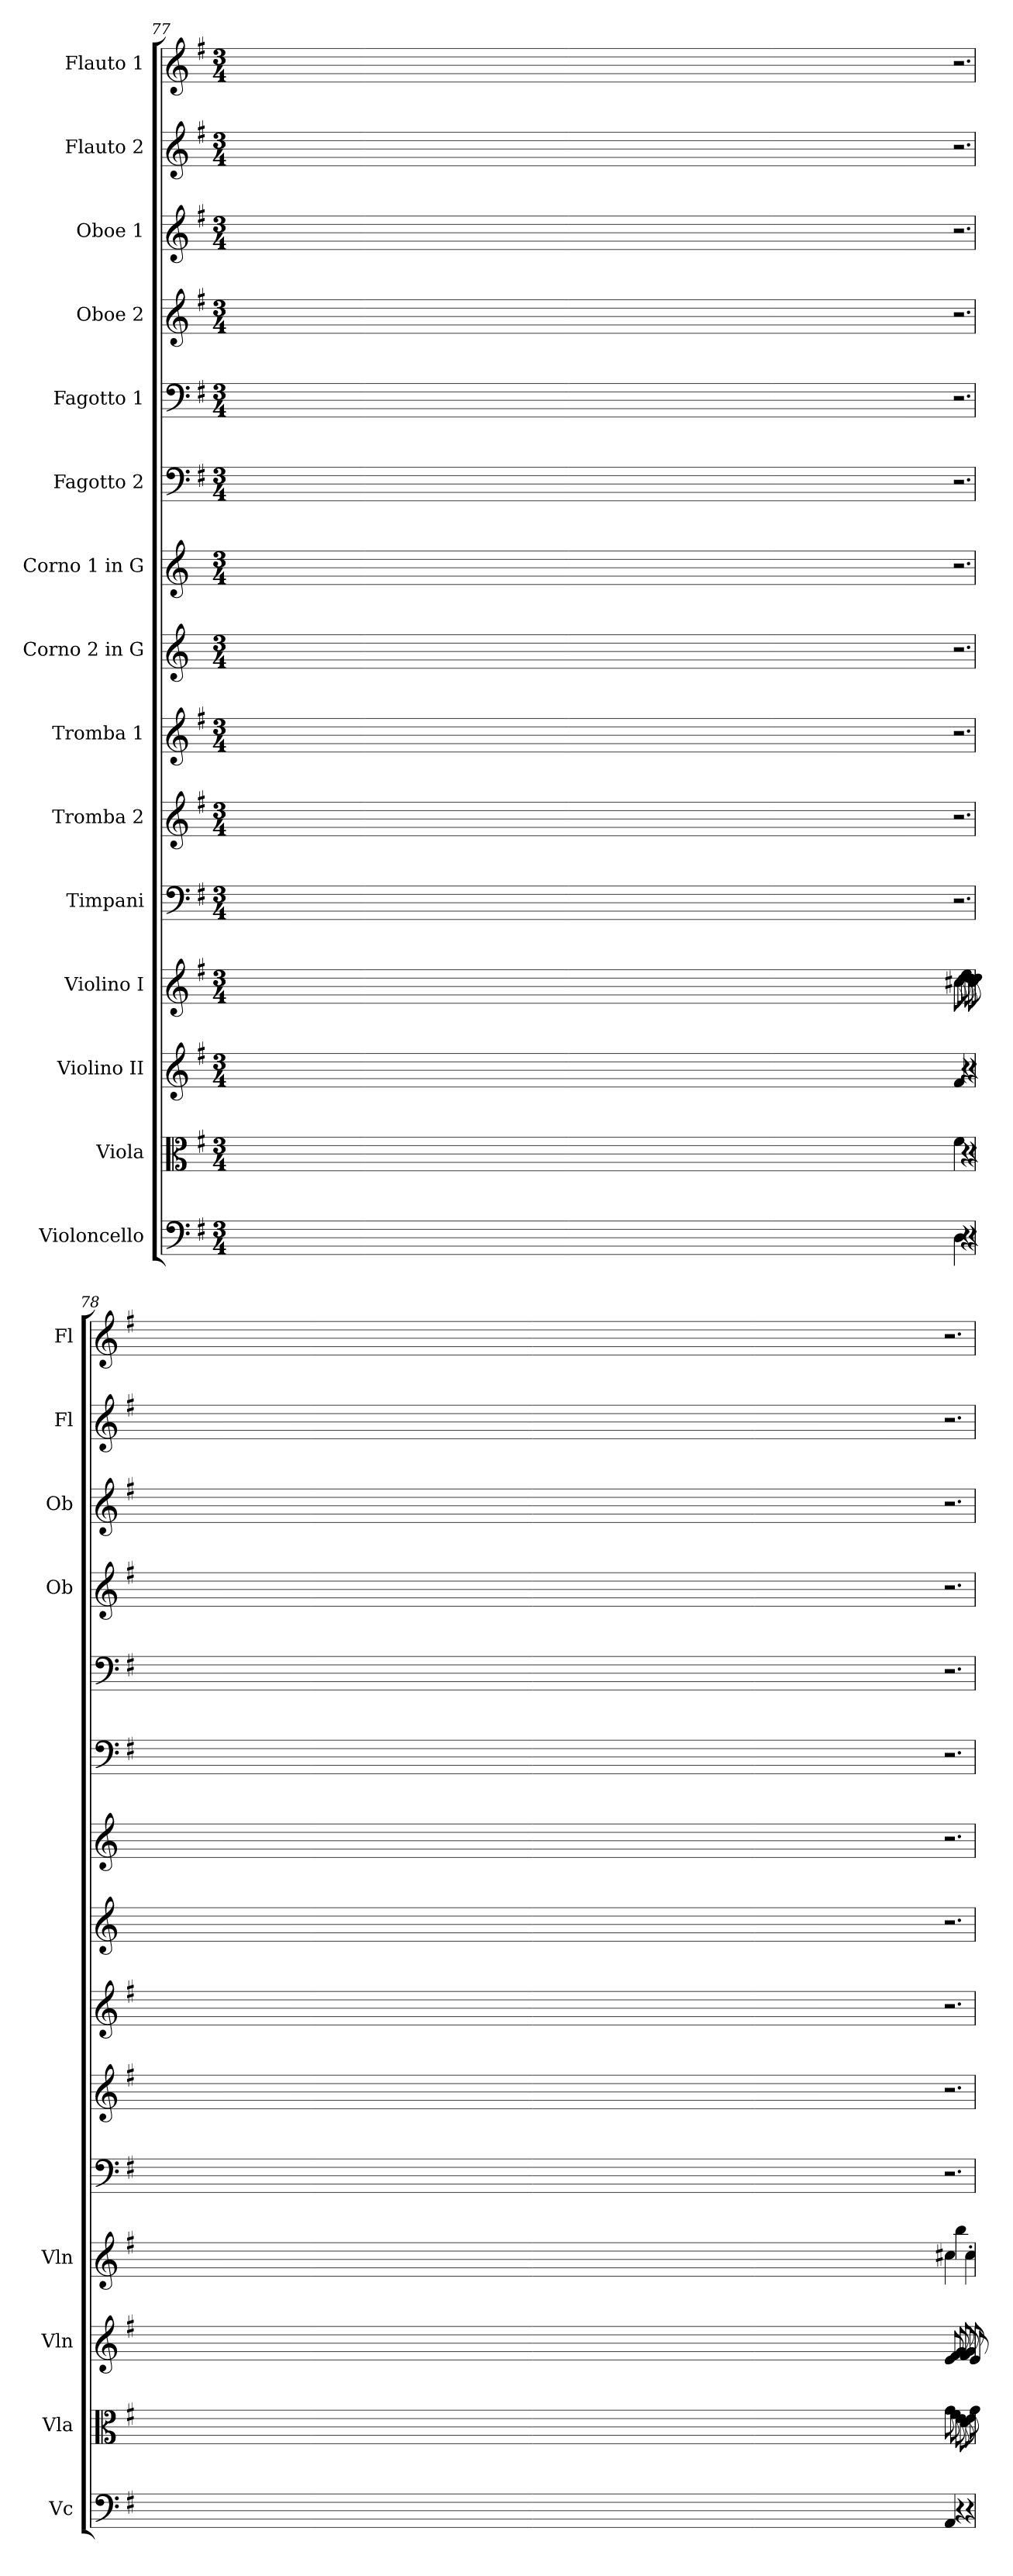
**kern	**kern	**kern	**kern	**kern	**kern	**kern	**kern	**kern	**kern	**kern	**kern	**kern	**kern	**kern
*part15	*part14	*part13	*part12	*part11	*part10	*part9	*part8	*part7	*part6	*part5	*part4	*part3	*part2	*part1
*staff15	*staff14	*staff13	*staff12	*staff11	*staff10	*staff9	*staff8	*staff7	*staff6	*staff5	*staff4	*staff3	*staff2	*staff1
*I"Violoncello	*I"Viola	*I"Violino II	*I"Violino I	*I"Timpani	*I"Tromba 2	*I"Tromba 1	*I"Corno 2 in G	*I"Corno 1 in G	*I"Fagotto 2	*I"Fagotto 1	*I"Oboe 2	*I"Oboe 1	*I"Flauto 2	*I"Flauto 1
*I'Vc	*I'Vla	*I'Vln	*I'Vln	*	*	*	*	*	*	*	*I'Ob	*I'Ob	*I'Fl	*I'Fl
*clefF4	*clefC3	*clefG2	*clefG2	*clefF4	*clefG2	*clefG2	*clefG2	*clefG2	*clefF4	*clefF4	*clefG2	*clefG2	*clefG2	*clefG2
*	*	*	*	*	*ITrd1c2	*ITrd1c2	*ITrd-4c-7	*ITrd-4c-7	*	*	*	*	*	*
*k[f#]	*k[f#]	*k[f#]	*k[f#]	*k[f#]	*k[b-]	*k[b-]	*k[f#]	*k[f#]	*k[f#]	*k[f#]	*k[f#]	*k[f#]	*k[f#]	*k[f#]
*G:	*G:	*G:	*G:	*G:	*F:	*F:	*G:	*G:	*G:	*G:	*G:	*G:	*G:	*G:
*M3/4	*M3/4	*M3/4	*M3/4	*M3/4	*M3/4	*M3/4	*M3/4	*M3/4	*M3/4	*M3/4	*M3/4	*M3/4	*M3/4	*M3/4
=77	=77	=77	=77	=77	=77	=77	=77	=77	=77	=77	=77	=77	=77	=77
1ryy	1ryy	1ryy	1ryy	1ryy	1ryy	1ryy	1ryy	1ryy	1ryy	1ryy	1ryy	1ryy	1ryy	1ryy
1ryy	1ryy	1ryy	1ryy	1ryy	1ryy	1ryy	1ryy	1ryy	1ryy	1ryy	1ryy	1ryy	1ryy	1ryy
1ryy	1ryy	1ryy	1ryy	1ryy	1ryy	1ryy	1ryy	1ryy	1ryy	1ryy	1ryy	1ryy	1ryy	1ryy
1ryy	1ryy	1ryy	1ryy	1ryy	1ryy	1ryy	1ryy	1ryy	1ryy	1ryy	1ryy	1ryy	1ryy	1ryy
1ryy	1ryy	1ryy	1ryy	1ryy	1ryy	1ryy	1ryy	1ryy	1ryy	1ryy	1ryy	1ryy	1ryy	1ryy
1ryy	1ryy	1ryy	1ryy	1ryy	1ryy	1ryy	1ryy	1ryy	1ryy	1ryy	1ryy	1ryy	1ryy	1ryy
1ryy	1ryy	1ryy	1ryy	1ryy	1ryy	1ryy	1ryy	1ryy	1ryy	1ryy	1ryy	1ryy	1ryy	1ryy
1ryy	1ryy	1ryy	1ryy	1ryy	1ryy	1ryy	1ryy	1ryy	1ryy	1ryy	1ryy	1ryy	1ryy	1ryy
1ryy	1ryy	1ryy	1ryy	1ryy	1ryy	1ryy	1ryy	1ryy	1ryy	1ryy	1ryy	1ryy	1ryy	1ryy
1ryy	1ryy	1ryy	1ryy	1ryy	1ryy	1ryy	1ryy	1ryy	1ryy	1ryy	1ryy	1ryy	1ryy	1ryy
1ryy	1ryy	1ryy	1ryy	1ryy	1ryy	1ryy	1ryy	1ryy	1ryy	1ryy	1ryy	1ryy	1ryy	1ryy
1ryy	1ryy	1ryy	1ryy	1ryy	1ryy	1ryy	1ryy	1ryy	1ryy	1ryy	1ryy	1ryy	1ryy	1ryy
1ryy	1ryy	1ryy	1ryy	1ryy	1ryy	1ryy	1ryy	1ryy	1ryy	1ryy	1ryy	1ryy	1ryy	1ryy
1ryy	1ryy	1ryy	1ryy	1ryy	1ryy	1ryy	1ryy	1ryy	1ryy	1ryy	1ryy	1ryy	1ryy	1ryy
1ryy	1ryy	1ryy	1ryy	1ryy	1ryy	1ryy	1ryy	1ryy	1ryy	1ryy	1ryy	1ryy	1ryy	1ryy
1ryy	1ryy	1ryy	1ryy	1ryy	1ryy	1ryy	1ryy	1ryy	1ryy	1ryy	1ryy	1ryy	1ryy	1ryy
1ryy	1ryy	1ryy	1ryy	1ryy	1ryy	1ryy	1ryy	1ryy	1ryy	1ryy	1ryy	1ryy	1ryy	1ryy
1ryy	1ryy	1ryy	1ryy	1ryy	1ryy	1ryy	1ryy	1ryy	1ryy	1ryy	1ryy	1ryy	1ryy	1ryy
1ryy	1ryy	1ryy	1ryy	1ryy	1ryy	1ryy	1ryy	1ryy	1ryy	1ryy	1ryy	1ryy	1ryy	1ryy
1ryy	1ryy	1ryy	1ryy	1ryy	1ryy	1ryy	1ryy	1ryy	1ryy	1ryy	1ryy	1ryy	1ryy	1ryy
1ryy	1ryy	1ryy	1ryy	1ryy	1ryy	1ryy	1ryy	1ryy	1ryy	1ryy	1ryy	1ryy	1ryy	1ryy
1ryy	1ryy	1ryy	1ryy	1ryy	1ryy	1ryy	1ryy	1ryy	1ryy	1ryy	1ryy	1ryy	1ryy	1ryy
1ryy	1ryy	1ryy	1ryy	1ryy	1ryy	1ryy	1ryy	1ryy	1ryy	1ryy	1ryy	1ryy	1ryy	1ryy
1ryy	1ryy	1ryy	1ryy	1ryy	1ryy	1ryy	1ryy	1ryy	1ryy	1ryy	1ryy	1ryy	1ryy	1ryy
1ryy	1ryy	1ryy	1ryy	1ryy	1ryy	1ryy	1ryy	1ryy	1ryy	1ryy	1ryy	1ryy	1ryy	1ryy
1ryy	1ryy	1ryy	1ryy	1ryy	1ryy	1ryy	1ryy	1ryy	1ryy	1ryy	1ryy	1ryy	1ryy	1ryy
1ryy	1ryy	1ryy	1ryy	1ryy	1ryy	1ryy	1ryy	1ryy	1ryy	1ryy	1ryy	1ryy	1ryy	1ryy
1ryy	1ryy	1ryy	1ryy	1ryy	1ryy	1ryy	1ryy	1ryy	1ryy	1ryy	1ryy	1ryy	1ryy	1ryy
1ryy	1ryy	1ryy	1ryy	1ryy	1ryy	1ryy	1ryy	1ryy	1ryy	1ryy	1ryy	1ryy	1ryy	1ryy
1ryy	1ryy	1ryy	1ryy	1ryy	1ryy	1ryy	1ryy	1ryy	1ryy	1ryy	1ryy	1ryy	1ryy	1ryy
1ryy	1ryy	1ryy	1ryy	1ryy	1ryy	1ryy	1ryy	1ryy	1ryy	1ryy	1ryy	1ryy	1ryy	1ryy
1ryy	1ryy	1ryy	1ryy	1ryy	1ryy	1ryy	1ryy	1ryy	1ryy	1ryy	1ryy	1ryy	1ryy	1ryy
1ryy	1ryy	1ryy	1ryy	1ryy	1ryy	1ryy	1ryy	1ryy	1ryy	1ryy	1ryy	1ryy	1ryy	1ryy
1ryy	1ryy	1ryy	1ryy	1ryy	1ryy	1ryy	1ryy	1ryy	1ryy	1ryy	1ryy	1ryy	1ryy	1ryy
1ryy	1ryy	1ryy	1ryy	1ryy	1ryy	1ryy	1ryy	1ryy	1ryy	1ryy	1ryy	1ryy	1ryy	1ryy
1ryy	1ryy	1ryy	1ryy	1ryy	1ryy	1ryy	1ryy	1ryy	1ryy	1ryy	1ryy	1ryy	1ryy	1ryy
1ryy	1ryy	1ryy	1ryy	1ryy	1ryy	1ryy	1ryy	1ryy	1ryy	1ryy	1ryy	1ryy	1ryy	1ryy
1ryy	1ryy	1ryy	1ryy	1ryy	1ryy	1ryy	1ryy	1ryy	1ryy	1ryy	1ryy	1ryy	1ryy	1ryy
1ryy	1ryy	1ryy	1ryy	1ryy	1ryy	1ryy	1ryy	1ryy	1ryy	1ryy	1ryy	1ryy	1ryy	1ryy
1ryy	1ryy	1ryy	1ryy	1ryy	1ryy	1ryy	1ryy	1ryy	1ryy	1ryy	1ryy	1ryy	1ryy	1ryy
1ryy	1ryy	1ryy	1ryy	1ryy	1ryy	1ryy	1ryy	1ryy	1ryy	1ryy	1ryy	1ryy	1ryy	1ryy
1ryy	1ryy	1ryy	1ryy	1ryy	1ryy	1ryy	1ryy	1ryy	1ryy	1ryy	1ryy	1ryy	1ryy	1ryy
1ryy	1ryy	1ryy	1ryy	1ryy	1ryy	1ryy	1ryy	1ryy	1ryy	1ryy	1ryy	1ryy	1ryy	1ryy
1ryy	1ryy	1ryy	1ryy	1ryy	1ryy	1ryy	1ryy	1ryy	1ryy	1ryy	1ryy	1ryy	1ryy	1ryy
1ryy	1ryy	1ryy	1ryy	1ryy	1ryy	1ryy	1ryy	1ryy	1ryy	1ryy	1ryy	1ryy	1ryy	1ryy
1ryy	1ryy	1ryy	1ryy	1ryy	1ryy	1ryy	1ryy	1ryy	1ryy	1ryy	1ryy	1ryy	1ryy	1ryy
1ryy	1ryy	1ryy	1ryy	1ryy	1ryy	1ryy	1ryy	1ryy	1ryy	1ryy	1ryy	1ryy	1ryy	1ryy
1ryy	1ryy	1ryy	1ryy	1ryy	1ryy	1ryy	1ryy	1ryy	1ryy	1ryy	1ryy	1ryy	1ryy	1ryy
1ryy	1ryy	1ryy	1ryy	1ryy	1ryy	1ryy	1ryy	1ryy	1ryy	1ryy	1ryy	1ryy	1ryy	1ryy
1ryy	1ryy	1ryy	1ryy	1ryy	1ryy	1ryy	1ryy	1ryy	1ryy	1ryy	1ryy	1ryy	1ryy	1ryy
1ryy	1ryy	1ryy	1ryy	1ryy	1ryy	1ryy	1ryy	1ryy	1ryy	1ryy	1ryy	1ryy	1ryy	1ryy
1ryy	1ryy	1ryy	1ryy	1ryy	1ryy	1ryy	1ryy	1ryy	1ryy	1ryy	1ryy	1ryy	1ryy	1ryy
1ryy	1ryy	1ryy	1ryy	1ryy	1ryy	1ryy	1ryy	1ryy	1ryy	1ryy	1ryy	1ryy	1ryy	1ryy
1ryy	1ryy	1ryy	1ryy	1ryy	1ryy	1ryy	1ryy	1ryy	1ryy	1ryy	1ryy	1ryy	1ryy	1ryy
1ryy	1ryy	1ryy	1ryy	1ryy	1ryy	1ryy	1ryy	1ryy	1ryy	1ryy	1ryy	1ryy	1ryy	1ryy
1ryy	1ryy	1ryy	1ryy	1ryy	1ryy	1ryy	1ryy	1ryy	1ryy	1ryy	1ryy	1ryy	1ryy	1ryy
1ryy	1ryy	1ryy	1ryy	1ryy	1ryy	1ryy	1ryy	1ryy	1ryy	1ryy	1ryy	1ryy	1ryy	1ryy
2ryy	2ryy	2ryy	2ryy	2ryy	2ryy	2ryy	2ryy	2ryy	2ryy	2ryy	2ryy	2ryy	2ryy	2ryy
4D	4f#	4f#	8cc#X	2.r	2.r	2.r	2.r	2.r	2.r	2.r	2.r	2.r	2.r	2.r
.	.	.	8dd	.	.	.	.	.	.	.	.	.	.	.
4r	4r	4r	8ee	.	.	.	.	.	.	.	.	.	.	.
.	.	.	8dd	.	.	.	.	.	.	.	.	.	.	.
4r	4r	4r	8cc#	.	.	.	.	.	.	.	.	.	.	.
.	.	.	8dd	.	.	.	.	.	.	.	.	.	.	.
=78	=78	=78	=78	=78	=78	=78	=78	=78	=78	=78	=78	=78	=78	=78
1ryy	1ryy	1ryy	1ryy	1ryy	1ryy	1ryy	1ryy	1ryy	1ryy	1ryy	1ryy	1ryy	1ryy	1ryy
1ryy	1ryy	1ryy	1ryy	1ryy	1ryy	1ryy	1ryy	1ryy	1ryy	1ryy	1ryy	1ryy	1ryy	1ryy
1ryy	1ryy	1ryy	1ryy	1ryy	1ryy	1ryy	1ryy	1ryy	1ryy	1ryy	1ryy	1ryy	1ryy	1ryy
1ryy	1ryy	1ryy	1ryy	1ryy	1ryy	1ryy	1ryy	1ryy	1ryy	1ryy	1ryy	1ryy	1ryy	1ryy
1ryy	1ryy	1ryy	1ryy	1ryy	1ryy	1ryy	1ryy	1ryy	1ryy	1ryy	1ryy	1ryy	1ryy	1ryy
1ryy	1ryy	1ryy	1ryy	1ryy	1ryy	1ryy	1ryy	1ryy	1ryy	1ryy	1ryy	1ryy	1ryy	1ryy
1ryy	1ryy	1ryy	1ryy	1ryy	1ryy	1ryy	1ryy	1ryy	1ryy	1ryy	1ryy	1ryy	1ryy	1ryy
1ryy	1ryy	1ryy	1ryy	1ryy	1ryy	1ryy	1ryy	1ryy	1ryy	1ryy	1ryy	1ryy	1ryy	1ryy
1ryy	1ryy	1ryy	1ryy	1ryy	1ryy	1ryy	1ryy	1ryy	1ryy	1ryy	1ryy	1ryy	1ryy	1ryy
1ryy	1ryy	1ryy	1ryy	1ryy	1ryy	1ryy	1ryy	1ryy	1ryy	1ryy	1ryy	1ryy	1ryy	1ryy
1ryy	1ryy	1ryy	1ryy	1ryy	1ryy	1ryy	1ryy	1ryy	1ryy	1ryy	1ryy	1ryy	1ryy	1ryy
1ryy	1ryy	1ryy	1ryy	1ryy	1ryy	1ryy	1ryy	1ryy	1ryy	1ryy	1ryy	1ryy	1ryy	1ryy
1ryy	1ryy	1ryy	1ryy	1ryy	1ryy	1ryy	1ryy	1ryy	1ryy	1ryy	1ryy	1ryy	1ryy	1ryy
1ryy	1ryy	1ryy	1ryy	1ryy	1ryy	1ryy	1ryy	1ryy	1ryy	1ryy	1ryy	1ryy	1ryy	1ryy
1ryy	1ryy	1ryy	1ryy	1ryy	1ryy	1ryy	1ryy	1ryy	1ryy	1ryy	1ryy	1ryy	1ryy	1ryy
1ryy	1ryy	1ryy	1ryy	1ryy	1ryy	1ryy	1ryy	1ryy	1ryy	1ryy	1ryy	1ryy	1ryy	1ryy
1ryy	1ryy	1ryy	1ryy	1ryy	1ryy	1ryy	1ryy	1ryy	1ryy	1ryy	1ryy	1ryy	1ryy	1ryy
1ryy	1ryy	1ryy	1ryy	1ryy	1ryy	1ryy	1ryy	1ryy	1ryy	1ryy	1ryy	1ryy	1ryy	1ryy
1ryy	1ryy	1ryy	1ryy	1ryy	1ryy	1ryy	1ryy	1ryy	1ryy	1ryy	1ryy	1ryy	1ryy	1ryy
1ryy	1ryy	1ryy	1ryy	1ryy	1ryy	1ryy	1ryy	1ryy	1ryy	1ryy	1ryy	1ryy	1ryy	1ryy
1ryy	1ryy	1ryy	1ryy	1ryy	1ryy	1ryy	1ryy	1ryy	1ryy	1ryy	1ryy	1ryy	1ryy	1ryy
1ryy	1ryy	1ryy	1ryy	1ryy	1ryy	1ryy	1ryy	1ryy	1ryy	1ryy	1ryy	1ryy	1ryy	1ryy
1ryy	1ryy	1ryy	1ryy	1ryy	1ryy	1ryy	1ryy	1ryy	1ryy	1ryy	1ryy	1ryy	1ryy	1ryy
1ryy	1ryy	1ryy	1ryy	1ryy	1ryy	1ryy	1ryy	1ryy	1ryy	1ryy	1ryy	1ryy	1ryy	1ryy
1ryy	1ryy	1ryy	1ryy	1ryy	1ryy	1ryy	1ryy	1ryy	1ryy	1ryy	1ryy	1ryy	1ryy	1ryy
1ryy	1ryy	1ryy	1ryy	1ryy	1ryy	1ryy	1ryy	1ryy	1ryy	1ryy	1ryy	1ryy	1ryy	1ryy
1ryy	1ryy	1ryy	1ryy	1ryy	1ryy	1ryy	1ryy	1ryy	1ryy	1ryy	1ryy	1ryy	1ryy	1ryy
1ryy	1ryy	1ryy	1ryy	1ryy	1ryy	1ryy	1ryy	1ryy	1ryy	1ryy	1ryy	1ryy	1ryy	1ryy
1ryy	1ryy	1ryy	1ryy	1ryy	1ryy	1ryy	1ryy	1ryy	1ryy	1ryy	1ryy	1ryy	1ryy	1ryy
1ryy	1ryy	1ryy	1ryy	1ryy	1ryy	1ryy	1ryy	1ryy	1ryy	1ryy	1ryy	1ryy	1ryy	1ryy
1ryy	1ryy	1ryy	1ryy	1ryy	1ryy	1ryy	1ryy	1ryy	1ryy	1ryy	1ryy	1ryy	1ryy	1ryy
1ryy	1ryy	1ryy	1ryy	1ryy	1ryy	1ryy	1ryy	1ryy	1ryy	1ryy	1ryy	1ryy	1ryy	1ryy
1ryy	1ryy	1ryy	1ryy	1ryy	1ryy	1ryy	1ryy	1ryy	1ryy	1ryy	1ryy	1ryy	1ryy	1ryy
1ryy	1ryy	1ryy	1ryy	1ryy	1ryy	1ryy	1ryy	1ryy	1ryy	1ryy	1ryy	1ryy	1ryy	1ryy
1ryy	1ryy	1ryy	1ryy	1ryy	1ryy	1ryy	1ryy	1ryy	1ryy	1ryy	1ryy	1ryy	1ryy	1ryy
1ryy	1ryy	1ryy	1ryy	1ryy	1ryy	1ryy	1ryy	1ryy	1ryy	1ryy	1ryy	1ryy	1ryy	1ryy
1ryy	1ryy	1ryy	1ryy	1ryy	1ryy	1ryy	1ryy	1ryy	1ryy	1ryy	1ryy	1ryy	1ryy	1ryy
1ryy	1ryy	1ryy	1ryy	1ryy	1ryy	1ryy	1ryy	1ryy	1ryy	1ryy	1ryy	1ryy	1ryy	1ryy
1ryy	1ryy	1ryy	1ryy	1ryy	1ryy	1ryy	1ryy	1ryy	1ryy	1ryy	1ryy	1ryy	1ryy	1ryy
1ryy	1ryy	1ryy	1ryy	1ryy	1ryy	1ryy	1ryy	1ryy	1ryy	1ryy	1ryy	1ryy	1ryy	1ryy
1ryy	1ryy	1ryy	1ryy	1ryy	1ryy	1ryy	1ryy	1ryy	1ryy	1ryy	1ryy	1ryy	1ryy	1ryy
1ryy	1ryy	1ryy	1ryy	1ryy	1ryy	1ryy	1ryy	1ryy	1ryy	1ryy	1ryy	1ryy	1ryy	1ryy
1ryy	1ryy	1ryy	1ryy	1ryy	1ryy	1ryy	1ryy	1ryy	1ryy	1ryy	1ryy	1ryy	1ryy	1ryy
1ryy	1ryy	1ryy	1ryy	1ryy	1ryy	1ryy	1ryy	1ryy	1ryy	1ryy	1ryy	1ryy	1ryy	1ryy
1ryy	1ryy	1ryy	1ryy	1ryy	1ryy	1ryy	1ryy	1ryy	1ryy	1ryy	1ryy	1ryy	1ryy	1ryy
1ryy	1ryy	1ryy	1ryy	1ryy	1ryy	1ryy	1ryy	1ryy	1ryy	1ryy	1ryy	1ryy	1ryy	1ryy
1ryy	1ryy	1ryy	1ryy	1ryy	1ryy	1ryy	1ryy	1ryy	1ryy	1ryy	1ryy	1ryy	1ryy	1ryy
1ryy	1ryy	1ryy	1ryy	1ryy	1ryy	1ryy	1ryy	1ryy	1ryy	1ryy	1ryy	1ryy	1ryy	1ryy
1ryy	1ryy	1ryy	1ryy	1ryy	1ryy	1ryy	1ryy	1ryy	1ryy	1ryy	1ryy	1ryy	1ryy	1ryy
1ryy	1ryy	1ryy	1ryy	1ryy	1ryy	1ryy	1ryy	1ryy	1ryy	1ryy	1ryy	1ryy	1ryy	1ryy
1ryy	1ryy	1ryy	1ryy	1ryy	1ryy	1ryy	1ryy	1ryy	1ryy	1ryy	1ryy	1ryy	1ryy	1ryy
1ryy	1ryy	1ryy	1ryy	1ryy	1ryy	1ryy	1ryy	1ryy	1ryy	1ryy	1ryy	1ryy	1ryy	1ryy
1ryy	1ryy	1ryy	1ryy	1ryy	1ryy	1ryy	1ryy	1ryy	1ryy	1ryy	1ryy	1ryy	1ryy	1ryy
1ryy	1ryy	1ryy	1ryy	1ryy	1ryy	1ryy	1ryy	1ryy	1ryy	1ryy	1ryy	1ryy	1ryy	1ryy
1ryy	1ryy	1ryy	1ryy	1ryy	1ryy	1ryy	1ryy	1ryy	1ryy	1ryy	1ryy	1ryy	1ryy	1ryy
1ryy	1ryy	1ryy	1ryy	1ryy	1ryy	1ryy	1ryy	1ryy	1ryy	1ryy	1ryy	1ryy	1ryy	1ryy
1ryy	1ryy	1ryy	1ryy	1ryy	1ryy	1ryy	1ryy	1ryy	1ryy	1ryy	1ryy	1ryy	1ryy	1ryy
1ryy	1ryy	1ryy	1ryy	1ryy	1ryy	1ryy	1ryy	1ryy	1ryy	1ryy	1ryy	1ryy	1ryy	1ryy
4ryy	4ryy	4ryy	4ryy	4ryy	4ryy	4ryy	4ryy	4ryy	4ryy	4ryy	4ryy	4ryy	4ryy	4ryy
4AA	8g	8e	4cc#X	2.r	2.r	2.r	2.r	2.r	2.r	2.r	2.r	2.r	2.r	2.r
.	8f#	8f#	.	.	.	.	.	.	.	.	.	.	.	.
4r	8e	8g	4bb	.	.	.	.	.	.	.	.	.	.	.
.	8d	8f#	.	.	.	.	.	.	.	.	.	.	.	.
4r	8e	8g	4cc#'	.	.	.	.	.	.	.	.	.	.	.
.	8g	8e	.	.	.	.	.	.	.	.	.	.	.	.
=	=	=	=	=	=	=	=	=	=	=	=	=	=	=
*-	*-	*-	*-	*-	*-	*-	*-	*-	*-	*-	*-	*-	*-	*-
